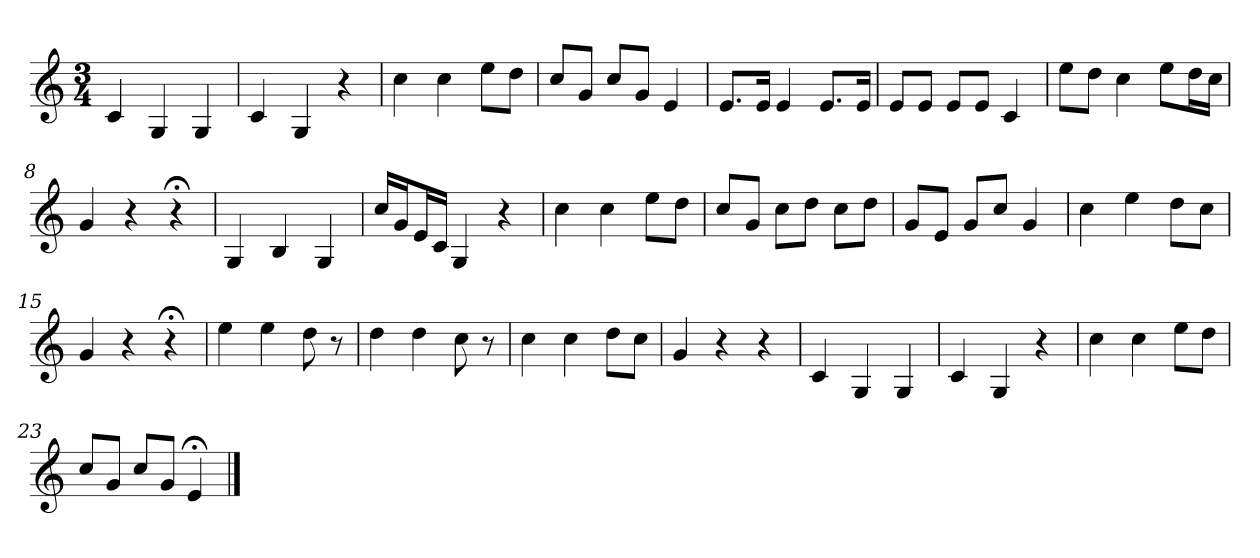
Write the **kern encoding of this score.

**kern
*part1
*staff1
*k[]
*C:
*M3/4
*MM120
=1
4c
4G
4G
=2
4c
4G
4r
=3
4cc
4cc
8eeL
8ddJ
=4
8ccL
8gJ
8ccL
8gJ
4e
=5
8.eL
16eJk
4e
8.eL
16eJk
=6
8eL
8eJ
8eL
8eJ
4c
=7
8eeL
8ddJ
4cc
8eeL
16ddL
16ccJJ
=8
4g
4r
4r;<
=9
4G
4B
4G
=10
16ccLL
16gJ
16eL
16cJJ
4G
4r
=11
4cc
4cc
8eeL
8ddJ
=12
8ccL
8gJ
8ccL
8ddJ
8ccL
8ddJ
=13
8gL
8eJ
8gL
8ccJ
4g
=14
4cc
4ee
8ddL
8ccJ
=15
4g
4r
4r;<
=16
4ee
4ee
8dd
8r
=17
4dd
4dd
8cc
8r
=18
4cc
4cc
8ddL
8ccJ
=19
4g
4r
4r
=20
4c
4G
4G
=21
4c
4G
4r
=22
4cc
4cc
8eeL
8ddJ
=23
8ccL
8gJ
8ccL
8gJ
4e;<
==
*-
